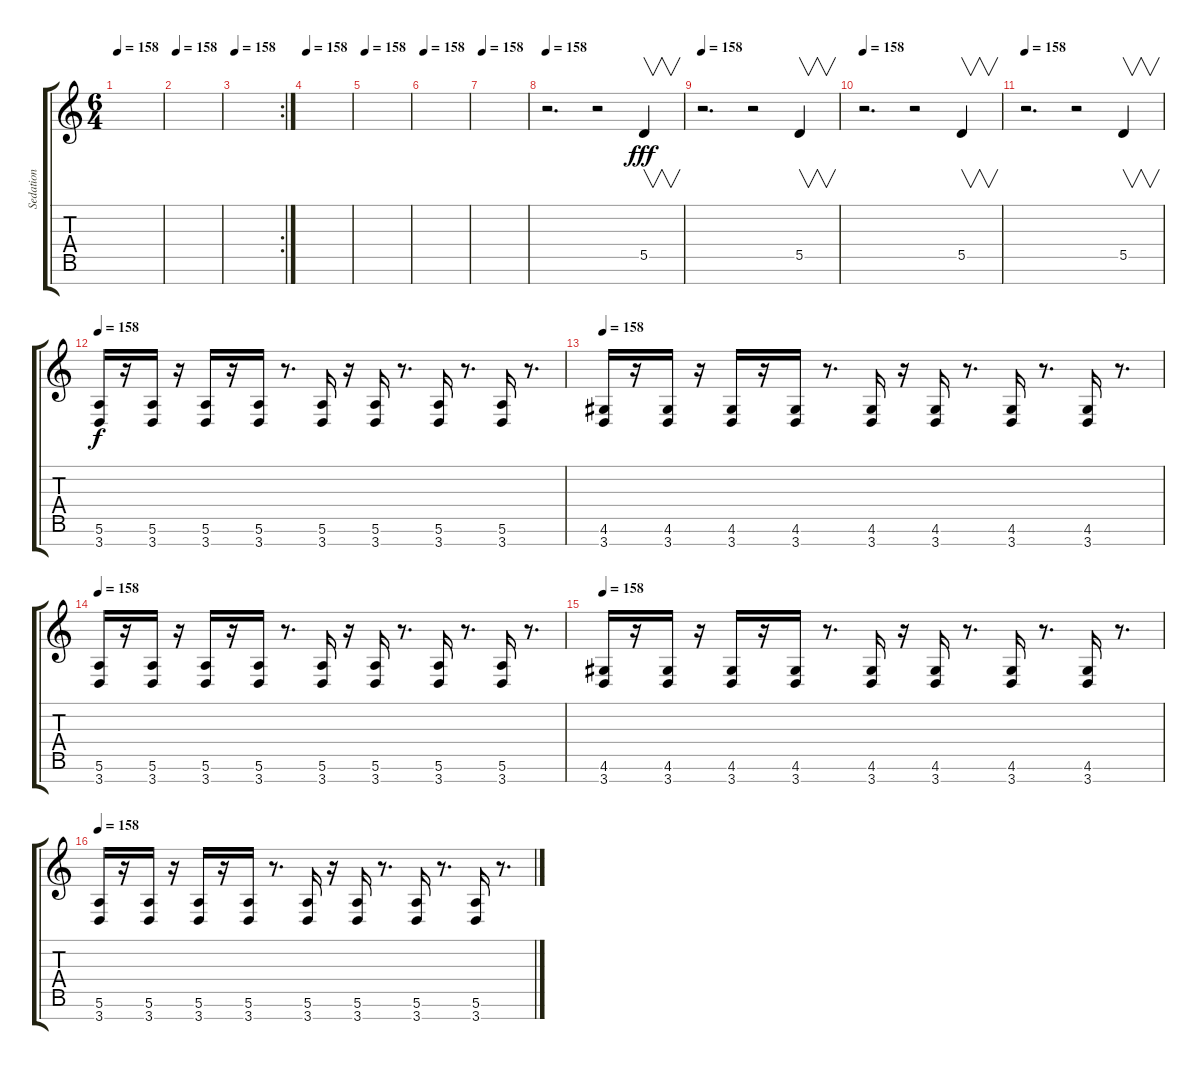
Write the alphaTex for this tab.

\track ("Sedation" "Sedation") {instrument overdrivenguitar}
\staff {score tabs}
\tuning (E4 B3 G3 D3 A2 E2 B1) {hide}
\ts (6 4)
\tempo 158
\clef g2
\ks c
|
\tempo 158
|
\rc 2
\tempo 158
|
\tempo 158
|
\tempo 158
|
\tempo 158
|
\tempo 158
|
\tempo 158
r.2{d volume 16 instrument guitarharmonics} r.2 5.5.4{v dy fff} |
\tempo 158
r.2{d instrument guitarharmonics} r.2 5.5.4{v} |
\tempo 158
r.2{d instrument guitarharmonics} r.2 5.5.4{v} |
\tempo 158
r.2{d instrument guitarharmonics} r.2 5.5.4{v} |
\tempo 158
(5.6 3.7).16{dy f instrument overdrivenguitar} r.16 (5.6 3.7).16 r.16 (5.6 3.7).16 r.16 (5.6 3.7).16 r.8{d} (5.6 3.7).16 r.16 (5.6 3.7).16 r.8{d} (5.6 3.7).16 r.8{d} (5.6 3.7).16 r.8{d} |
\tempo 158
(4.6 3.7).16{instrument overdrivenguitar} r.16 (4.6 3.7).16 r.16 (4.6 3.7).16 r.16 (4.6 3.7).16 r.8{d} (4.6 3.7).16 r.16 (4.6 3.7).16 r.8{d} (4.6 3.7).16 r.8{d} (4.6 3.7).16 r.8{d} |
\tempo 158
(5.6 3.7).16{instrument overdrivenguitar} r.16 (5.6 3.7).16 r.16 (5.6 3.7).16 r.16 (5.6 3.7).16 r.8{d} (5.6 3.7).16 r.16 (5.6 3.7).16 r.8{d} (5.6 3.7).16 r.8{d} (5.6 3.7).16 r.8{d} |
\tempo 158
(4.6 3.7).16{instrument overdrivenguitar} r.16 (4.6 3.7).16 r.16 (4.6 3.7).16 r.16 (4.6 3.7).16 r.8{d} (4.6 3.7).16 r.16 (4.6 3.7).16 r.8{d} (4.6 3.7).16 r.8{d} (4.6 3.7).16 r.8{d} |
\tempo 158
(5.6 3.7).16{instrument overdrivenguitar} r.16 (5.6 3.7).16 r.16 (5.6 3.7).16 r.16 (5.6 3.7).16 r.8{d} (5.6 3.7).16 r.16 (5.6 3.7).16 r.8{d} (5.6 3.7).16 r.8{d} (5.6 3.7).16 r.8{d}
